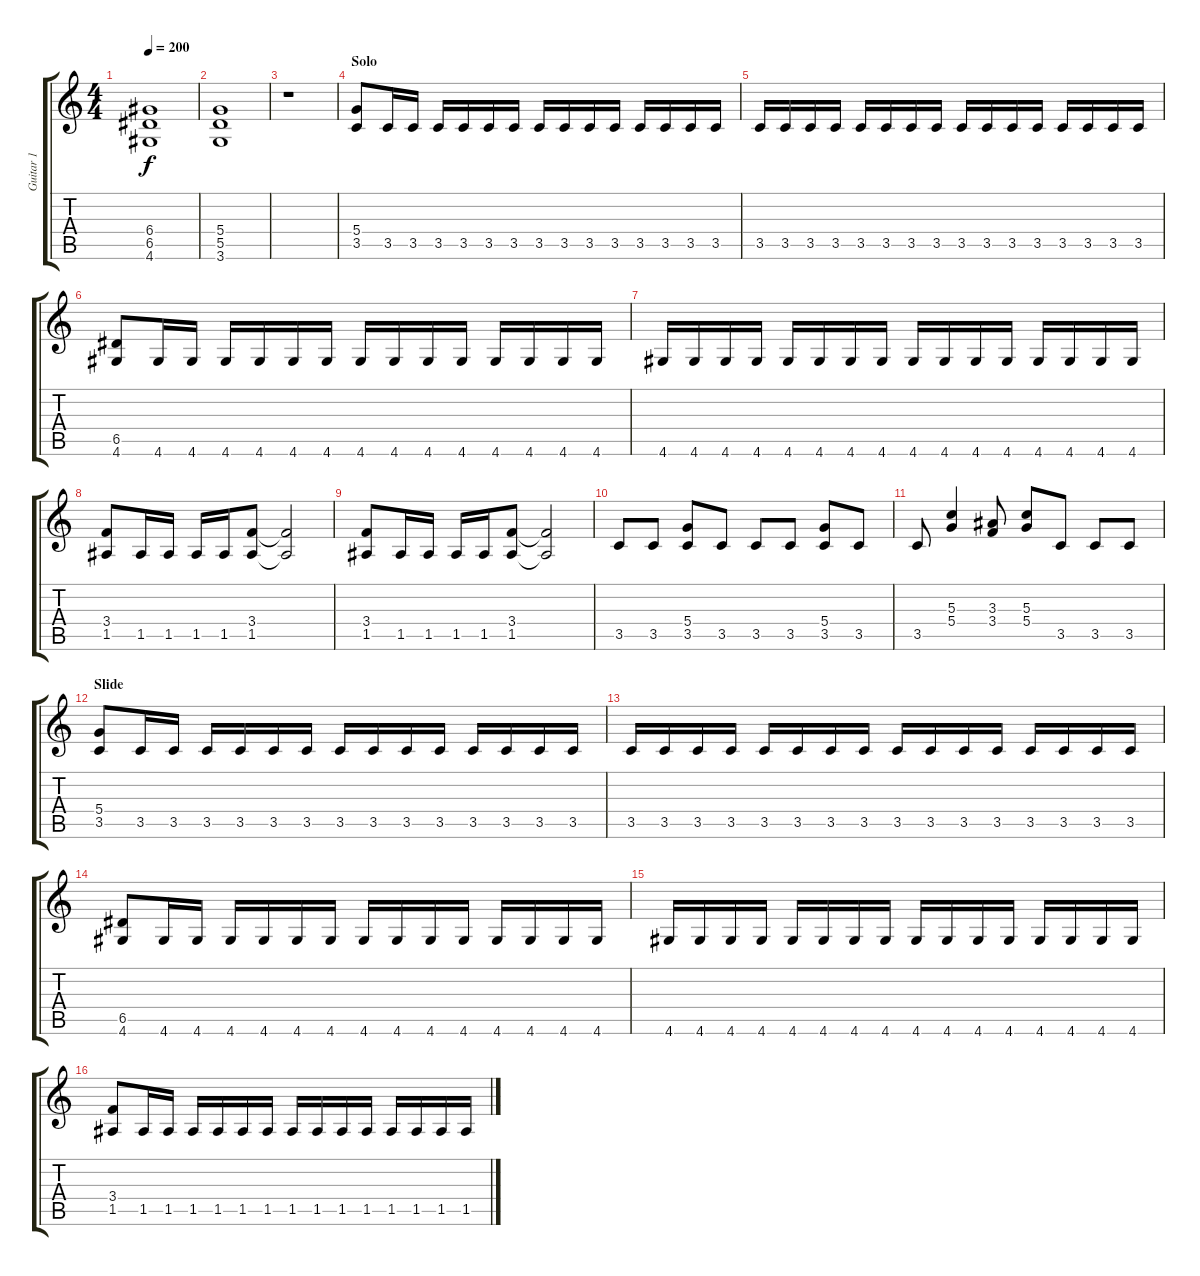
\track ("Guitar 1 " "Guitar 1 ") {instrument overdrivenguitar}
\staff {score tabs}
\tuning (E4 B3 G3 D3 A2 E2) {hide}
\ts (4 4)
\tempo 200
\clef g2
\ks c
(6.4 6.5 4.6).1{dy f} |
(5.4 5.5 3.6).1 |
r.1 |
\section ("" "Solo")
(5.4 3.5).8 3.5.16 3.5.16 3.5.16 3.5.16 3.5.16 3.5.16 3.5.16 3.5.16 3.5.16 3.5.16 3.5.16 3.5.16 3.5.16 3.5.16 |
3.5.16 3.5.16 3.5.16 3.5.16 3.5.16 3.5.16 3.5.16 3.5.16 3.5.16 3.5.16 3.5.16 3.5.16 3.5.16 3.5.16 3.5.16 3.5.16 |
(6.5 4.6).8 4.6.16 4.6.16 4.6.16 4.6.16 4.6.16 4.6.16 4.6.16 4.6.16 4.6.16 4.6.16 4.6.16 4.6.16 4.6.16 4.6.16 |
4.6.16 4.6.16 4.6.16 4.6.16 4.6.16 4.6.16 4.6.16 4.6.16 4.6.16 4.6.16 4.6.16 4.6.16 4.6.16 4.6.16 4.6.16 4.6.16 |
(3.4 1.5).8 1.5.16 1.5.16 1.5.16 1.5.16 (3.4 1.5).8 (3.4{t} 1.5{t}).2 |
(3.4 1.5).8 1.5.16 1.5.16 1.5.16 1.5.16 (3.4 1.5).8 (3.4{t} 1.5{t}).2 |
3.5.8 3.5.8 (5.4 3.5).8 3.5.8 3.5.8 3.5.8 (5.4 3.5).8 3.5.8 |
3.5.8 (5.3 5.4).4 (3.3 3.4).8 (5.3 5.4).8 3.5.8 3.5.8 3.5.8 |
\section ("" "Slide")
(5.4 3.5).8 3.5.16 3.5.16 3.5.16 3.5.16 3.5.16 3.5.16 3.5.16 3.5.16 3.5.16 3.5.16 3.5.16 3.5.16 3.5.16 3.5.16 |
3.5.16 3.5.16 3.5.16 3.5.16 3.5.16 3.5.16 3.5.16 3.5.16 3.5.16 3.5.16 3.5.16 3.5.16 3.5.16 3.5.16 3.5.16 3.5.16 |
(6.5 4.6).8 4.6.16 4.6.16 4.6.16 4.6.16 4.6.16 4.6.16 4.6.16 4.6.16 4.6.16 4.6.16 4.6.16 4.6.16 4.6.16 4.6.16 |
4.6.16 4.6.16 4.6.16 4.6.16 4.6.16 4.6.16 4.6.16 4.6.16 4.6.16 4.6.16 4.6.16 4.6.16 4.6.16 4.6.16 4.6.16 4.6.16 |
(3.4 1.5).8 1.5.16 1.5.16 1.5.16 1.5.16 1.5.16 1.5.16 1.5.16 1.5.16 1.5.16 1.5.16 1.5.16 1.5.16 1.5.16 1.5.16
